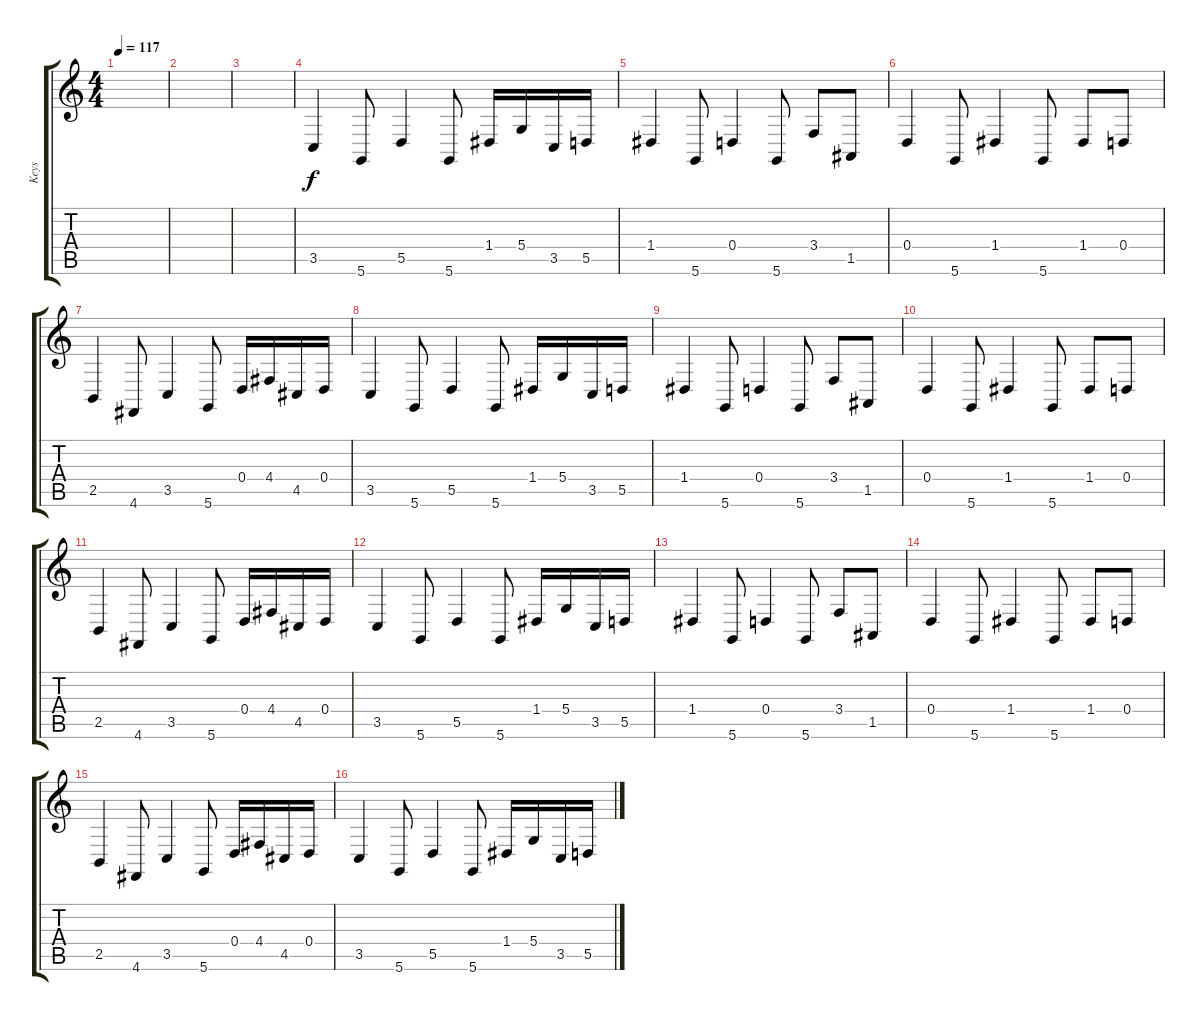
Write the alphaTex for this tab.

\track ("Keys" "Keys") {instrument stringensemble1}
\staff {score tabs}
\tuning (E4 B3 G3 D3 A2 D2) {hide}
\ts (4 4)
\tempo 117
\clef g2
\ks c
|
|
|
3.5.4{instrument electricguitarclean} 5.6.8 5.5.4 5.6.8 1.4.16 5.4.16 3.5.16 5.5.16 |
1.4.4 5.6.8 0.4.4 5.6.8 3.4.8 1.5.8 |
0.4.4 5.6.8 1.4.4 5.6.8 1.4.8 0.4.8 |
2.5.4 4.6.8 3.5.4 5.6.8 0.4.16 4.4.16 4.5.16 0.4.16 |
3.5.4 5.6.8 5.5.4 5.6.8 1.4.16 5.4.16 3.5.16 5.5.16 |
1.4.4 5.6.8 0.4.4 5.6.8 3.4.8 1.5.8 |
0.4.4 5.6.8 1.4.4 5.6.8 1.4.8 0.4.8 |
2.5.4 4.6.8 3.5.4 5.6.8 0.4.16 4.4.16 4.5.16 0.4.16 |
3.5.4 5.6.8 5.5.4 5.6.8 1.4.16 5.4.16 3.5.16 5.5.16 |
1.4.4 5.6.8 0.4.4 5.6.8 3.4.8 1.5.8 |
0.4.4 5.6.8 1.4.4 5.6.8 1.4.8 0.4.8 |
2.5.4 4.6.8 3.5.4 5.6.8 0.4.16 4.4.16 4.5.16 0.4.16 |
3.5.4 5.6.8 5.5.4 5.6.8 1.4.16 5.4.16 3.5.16 5.5.16
